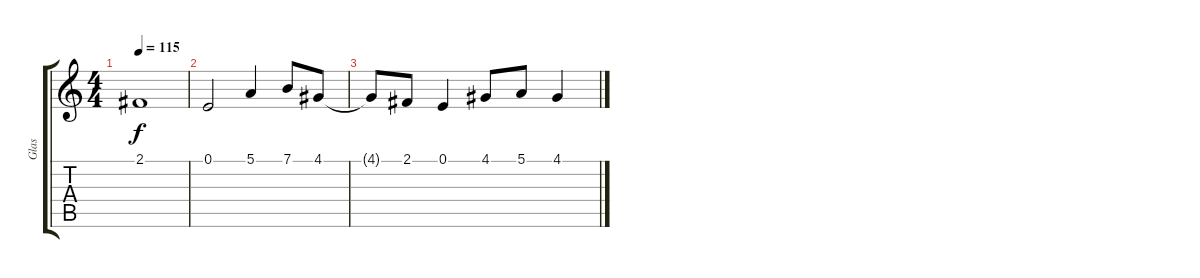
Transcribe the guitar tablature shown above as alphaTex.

\track ("Glas" "Glas") {instrument violin}
\staff {score tabs}
\tuning (E4 B3 G3 D3 A2 E2) {hide}
\ts (4 4)
\tempo 115
\clef g2
\ks c
2.1{t}.1{dy f} |
0.1.2 5.1.4 7.1.8 4.1.8 |
4.1{t}.8 2.1.8 0.1.4 4.1.8 5.1.8 4.1.4
